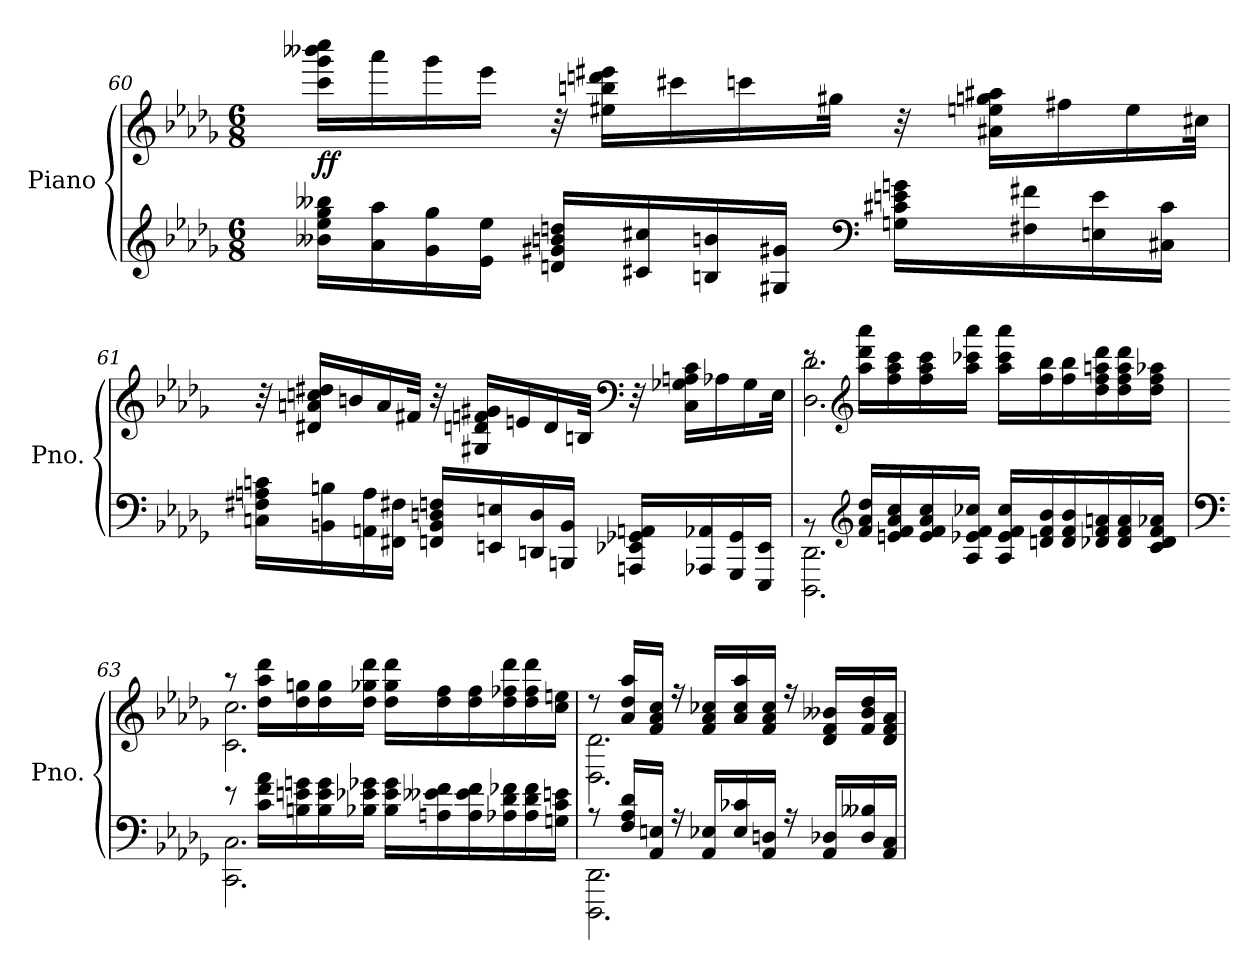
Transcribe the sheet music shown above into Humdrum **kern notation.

**kern	**kern	**dynam
*part1	*part1	*part1
*staff2	*staff1	*staff1/2
*I"Piano	*	*
*I'Pno.	*	*
!!LO:PB:g=z
*clefG2	*clefG2	*
*k[b-e-a-d-g-]	*k[b-e-a-d-g-]	*
*M6/8	*M6/8	*
=60	=60	=60
!	!	!LO:DY:b
16b--X\ 16ee-\ 16gg-\ 16bb--X\LL	16ccc\ 16ggg-\ 16bbb--X\ 16cccc\LL	ff
16a-\ 16aa-\	16aaa-\	.
16g-\ 16gg-\	16ggg-\	.
16e-\ 16ee-\JJ	16eee-\JJ	.
16dn/ 16g#X/ 16bn/ 16ddn/LL	32r	.
.	16ee#X\ 16bbn\ 16dddn\ 16eee#X\LL	.
16c#X/ 16cc#X/	.	.
.	16ccc#X\	.
16Bn/ 16bn/	.	.
.	16cccn\	.
16G#X/ 16g#X/JJ	.	.
.	32gg#X\JJk	.
*clefF4	*	*
16Gn\ 16c#X\ 16en\ 16gn\LL	32r	.
.	16a#X\ 16een\ 16ggn\ 16aa#X\LL	.
16F#X\ 16f#X\	.	.
.	16ff#X\	.
16En\ 16e\	.	.
.	16ee\	.
16C#X\ 16c#\JJ	.	.
.	32cc#X\JJk	.
=61	=61	=61
16Cn\ 16F#X\ 16An\ 16cn\LL	32r	.
.	16d#X/ 16an/ 16ccn/ 16dd#X/LL	.
16BBn\ 16Bn\	.	.
.	16bn/	.
16AAn\ 16A\	.	.
.	16a/	.
16FF#X\ 16F#X\JJ	.	.
.	32f#X/JJk	.
16FFn/ 16BB/ 16Dn/ 16Fn/LL	32r	.
.	16G#X/ 16dn/ 16fn/ 16g#X/LL	.
16EEn/ 16En/	.	.
.	16en/	.
16DDn/ 16D/	.	.
.	16d/	.
16BBBn/ 16BB/JJ	.	.
.	32Bn/JJk	.
*	*clefF4	*
16AAAn/ 16EE-X/ 16GG-X/ 16AAn/LL	32r	.
.	16C\ 16G-X\ 16An\ 16c\LL	.
16AAA-X/ 16AA-X/	.	.
.	16A-X\	.
16GGG-/ 16GG-/	.	.
.	16G-\	.
16EEE-/ 16EE-/JJ	.	.
.	32E-\JJk	.
!!LO:LB:g=z
=62	=62	=62
*	*MM93	*
*^	*^	*
8rBB	2.DDD-\ 2.DD-\	8re	2.D-\ 2.d-\	.
*clefG2	*	*clefG2	*	*
16f/ 16a-/ 16dd-/LL	.	16aa-\ 16ddd-\ 16aaa-\LL	.	.
16en/ 16f/ 16a-/ 16cc/	.	16ff\ 16aa-\ 16ccc\	.	.
16e/ 16f/ 16a-/ 16cc/	.	16ff\ 16aa-\ 16ccc\	.	.
16A-/ 16e-X/ 16f/ 16cc-X/JJ	.	16aa-\ 16ccc-X\ 16aaa-\JJ	.	.
16A-/ 16e-/ 16f/ 16cc-/LL	.	16aa-\ 16ccc-\ 16aaa-\LL	.	.
16dn/ 16f/ 16b-/	.	16ff\ 16bb-\	.	.
16d/ 16f/ 16b-/	.	16ff\ 16bb-\	.	.
16d-X/ 16f/ 16an/	.	16dd-\ 16ff\ 16aan\ 16ddd-\	.	.
16d-/ 16f/ 16a/	.	16dd-\ 16ff\ 16aa\ 16ddd-\	.	.
16c/ 16d-/ 16f/ 16a-X/JJ	.	16dd-\ 16ff\ 16aa-X\JJ	.	.
=63	=63	=63	=63	=63
*clefF4	*	*	*	*
8r	2.CC\ 2.C\	8r	2.c\ 2.cc\	.
16c\ 16f\ 16a-\LL	.	16dd-\ 16aa-\ 16ddd-\LL	.	.
16Bn\ 16en\ 16gn\	.	16dd-\ 16ggn\	.	.
16B\ 16e\ 16g\	.	16dd-\ 16gg\	.	.
16B-X\ 16e-X\ 16g-X\JJ	.	16dd-\ 16gg-X\ 16ddd-\JJ	.	.
16B-\ 16e-\ 16g-\LL	.	16dd-\ 16gg-\ 16ddd-\LL	.	.
16An\ 16e--X\ 16f\	.	16dd-\ 16ff\	.	.
16A\ 16e--\ 16f\	.	16dd-\ 16ff\	.	.
16A-X\ 16d-\ 16f-X\	.	16dd-\ 16ff-X\ 16ddd-\	.	.
16A-\ 16d-\ 16f-\	.	16dd-\ 16ff-\ 16ddd-\	.	.
16Gn\ 16c\ 16en\JJ	.	16cc\ 16een\JJ	.	.
!!LO:LB:g=z	!!
=64	=64	=64	=64	=64
8r	2.DDD-\ 2.DD-\	8r	2.D-\ 2.d-\	.
16F/ 16A-/ 16d-/LL	.	16a-/ 16dd-/ 16aa-/LL	.	.
16AA-/ 16En/JJ	.	16f/ 16a-/ 16cc/JJ	.	.
16r	.	16r	.	.
16AA-/ 16E-X/LL	.	16f/ 16a-/ 16cc-X/LL	.	.
16E-/ 16c-X/	.	16a-/ 16cc-/ 16aa-/	.	.
16AA-/ 16Dn/JJ	.	16f/ 16a-/ 16cc-/JJ	.	.
16r	.	16r	.	.
16AA-/ 16D-X/LL	.	16d-/ 16f/ 16b--X/LL	.	.
16D-/ 16B--X/	.	16f/ 16b--/ 16dd-/	.	.
16AA-/ 16C/JJ	.	16d-/ 16f/ 16a-/JJ	.	.
*v	*v	*	*	*
*	*v	*v	*
=	=	=
*-	*-	*-
